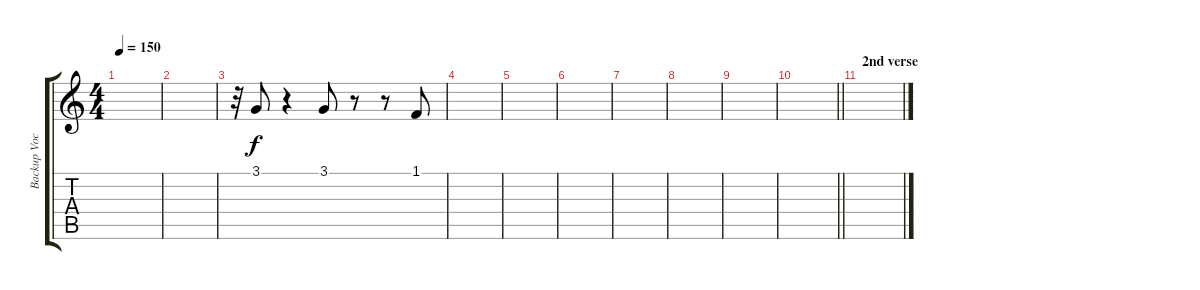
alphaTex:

\track ("Backup Vocal" "Backup Voc") {instrument oboe}
\staff {score tabs}
\tuning (E4 B3 G3 D3 A2 E2) {hide}
\ts (4 4)
\tempo 150
\clef g2
\ks c
|
|
r.32 3.1.8 r.4 3.1.8 r.8 r.8 1.1.8 |
|
|
|
|
|
|
\barLineRight lightlight
|
\section ("" "2nd verse")
